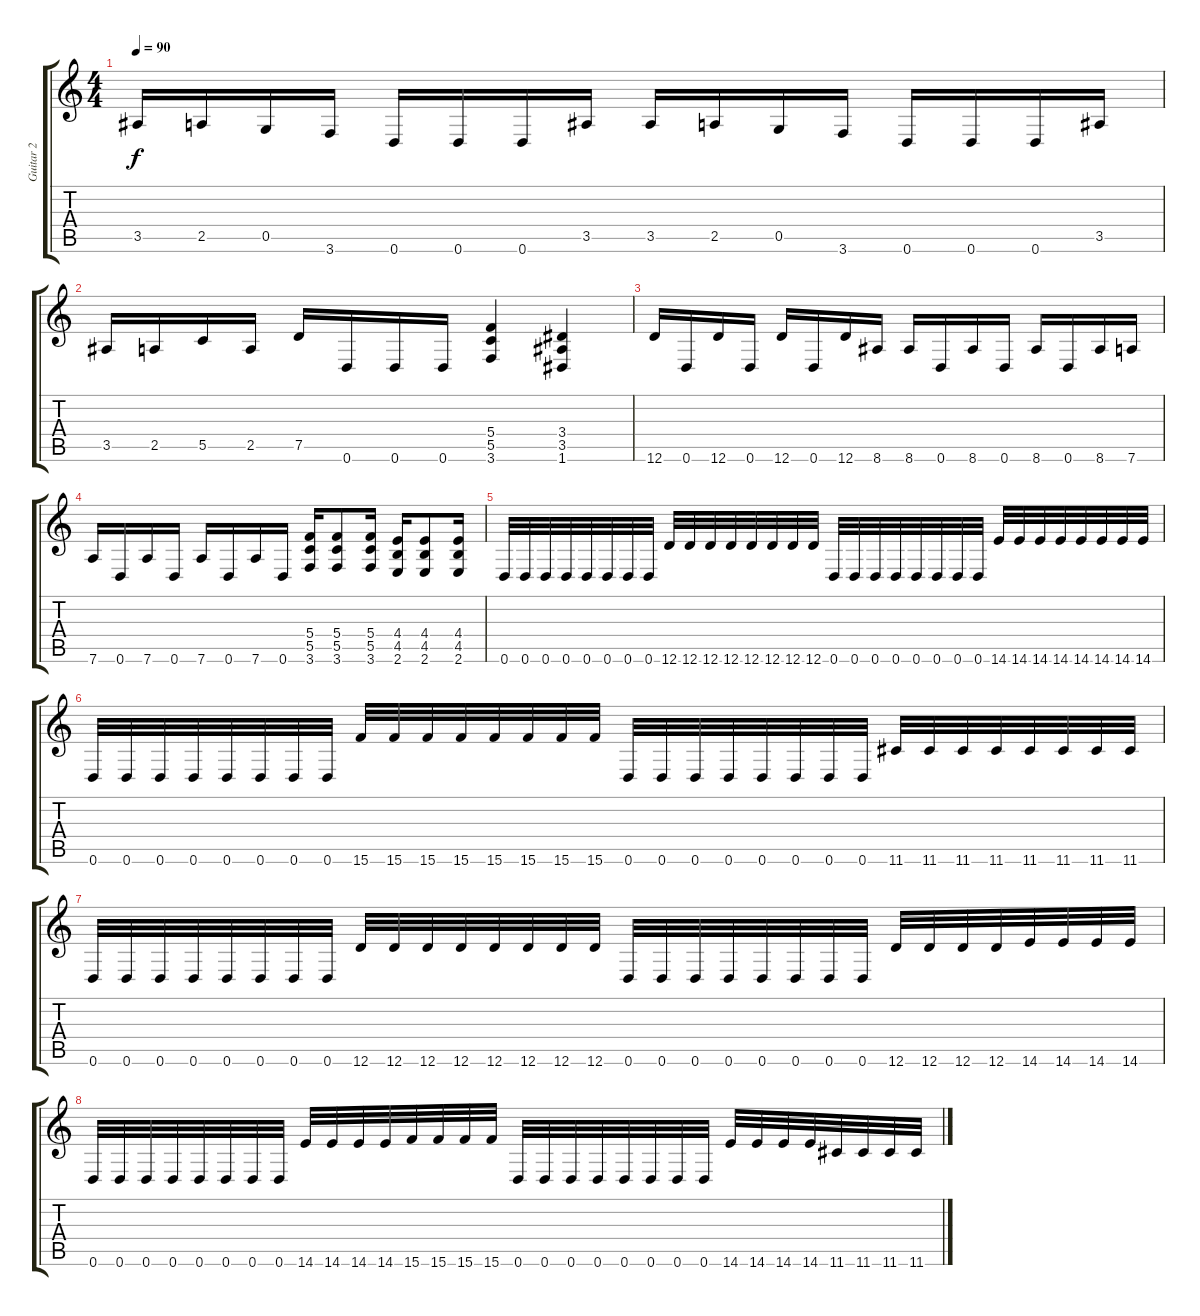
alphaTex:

\track ("Guitar 2" "Guitar 2") {instrument distortionguitar}
\staff {score tabs}
\tuning (D4 A3 F3 C3 G2 D2) {hide}
\ts (4 4)
\tempo 90
\clef g2
\ks c
3.5.16{dy f} 2.5.16 0.5.16 3.6.16 0.6.16 0.6.16 0.6.16 3.5.16 3.5.16 2.5.16 0.5.16 3.6.16 0.6.16 0.6.16 0.6.16 3.5.16 |
3.5.16 2.5.16 5.5.16 2.5.16 7.5.16 0.6.16 0.6.16 0.6.16 (5.4 5.5 3.6).4 (3.4 3.5 1.6).4 |
12.6.16 0.6.16 12.6.16 0.6.16 12.6.16 0.6.16 12.6.16 8.6.16 8.6.16 0.6.16 8.6.16 0.6.16 8.6.16 0.6.16 8.6.16 7.6.16 |
7.6.16 0.6.16 7.6.16 0.6.16 7.6.16 0.6.16 7.6.16 0.6.16 (5.4 5.5 3.6).16 (5.4 5.5 3.6).8 (5.4 5.5 3.6).16 (4.4 4.5 2.6).16 (4.4 4.5 2.6).8 (4.4 4.5 2.6).16 |
0.6.32 0.6.32 0.6.32 0.6.32 0.6.32 0.6.32 0.6.32 0.6.32 12.6.32 12.6.32 12.6.32 12.6.32 12.6.32 12.6.32 12.6.32 12.6.32 0.6.32 0.6.32 0.6.32 0.6.32 0.6.32 0.6.32 0.6.32 0.6.32 14.6.32 14.6.32 14.6.32 14.6.32 14.6.32 14.6.32 14.6.32 14.6.32 |
0.6.32 0.6.32 0.6.32 0.6.32 0.6.32 0.6.32 0.6.32 0.6.32 15.6.32 15.6.32 15.6.32 15.6.32 15.6.32 15.6.32 15.6.32 15.6.32 0.6.32 0.6.32 0.6.32 0.6.32 0.6.32 0.6.32 0.6.32 0.6.32 11.6.32 11.6.32 11.6.32 11.6.32 11.6.32 11.6.32 11.6.32 11.6.32 |
0.6.32 0.6.32 0.6.32 0.6.32 0.6.32 0.6.32 0.6.32 0.6.32 12.6.32 12.6.32 12.6.32 12.6.32 12.6.32 12.6.32 12.6.32 12.6.32 0.6.32 0.6.32 0.6.32 0.6.32 0.6.32 0.6.32 0.6.32 0.6.32 12.6.32 12.6.32 12.6.32 12.6.32 14.6.32 14.6.32 14.6.32 14.6.32 |
0.6.32 0.6.32 0.6.32 0.6.32 0.6.32 0.6.32 0.6.32 0.6.32 14.6.32 14.6.32 14.6.32 14.6.32 15.6.32 15.6.32 15.6.32 15.6.32 0.6.32 0.6.32 0.6.32 0.6.32 0.6.32 0.6.32 0.6.32 0.6.32 14.6.32 14.6.32 14.6.32 14.6.32 11.6.32 11.6.32 11.6.32 11.6.32
